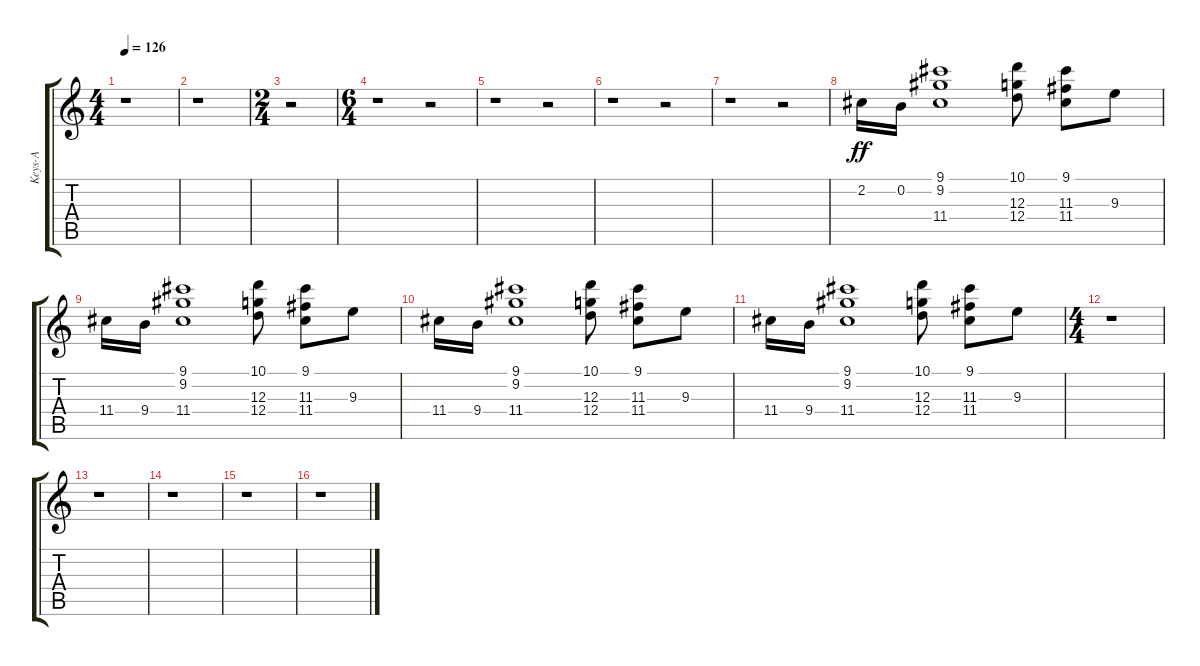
\track ("Keys-A" "Keys-A") {instrument overdrivenguitar}
\staff {score tabs}
\tuning (E4 B3 G3 D3 A2 E2) {hide}
\ts (4 4)
\tempo 126
\clef g2
\ks c
r.1{dy f} |
r.1 |
\ts (2 4)
r.2 |
\ts (6 4)
r.1 r.2 |
r.1 r.2 |
r.1 r.2 |
r.1 r.2 |
2.2.16{dy ff instrument pad1newage} 0.2.16 (9.1 9.2 11.4).1 (10.1 12.3 12.4).8 (9.1 11.3 11.4).8 9.3.8 |
11.4.16 9.4.16 (9.1 9.2 11.4).1 (10.1 12.3 12.4).8 (9.1 11.3 11.4).8 9.3.8 |
11.4.16 9.4.16 (9.1 9.2 11.4).1 (10.1 12.3 12.4).8 (9.1 11.3 11.4).8 9.3.8 |
11.4.16 9.4.16 (9.1 9.2 11.4).1 (10.1 12.3 12.4).8 (9.1 11.3 11.4).8 9.3.8 |
\ts (4 4)
r.1 |
r.1 |
r.1 |
r.1 |
r.1
